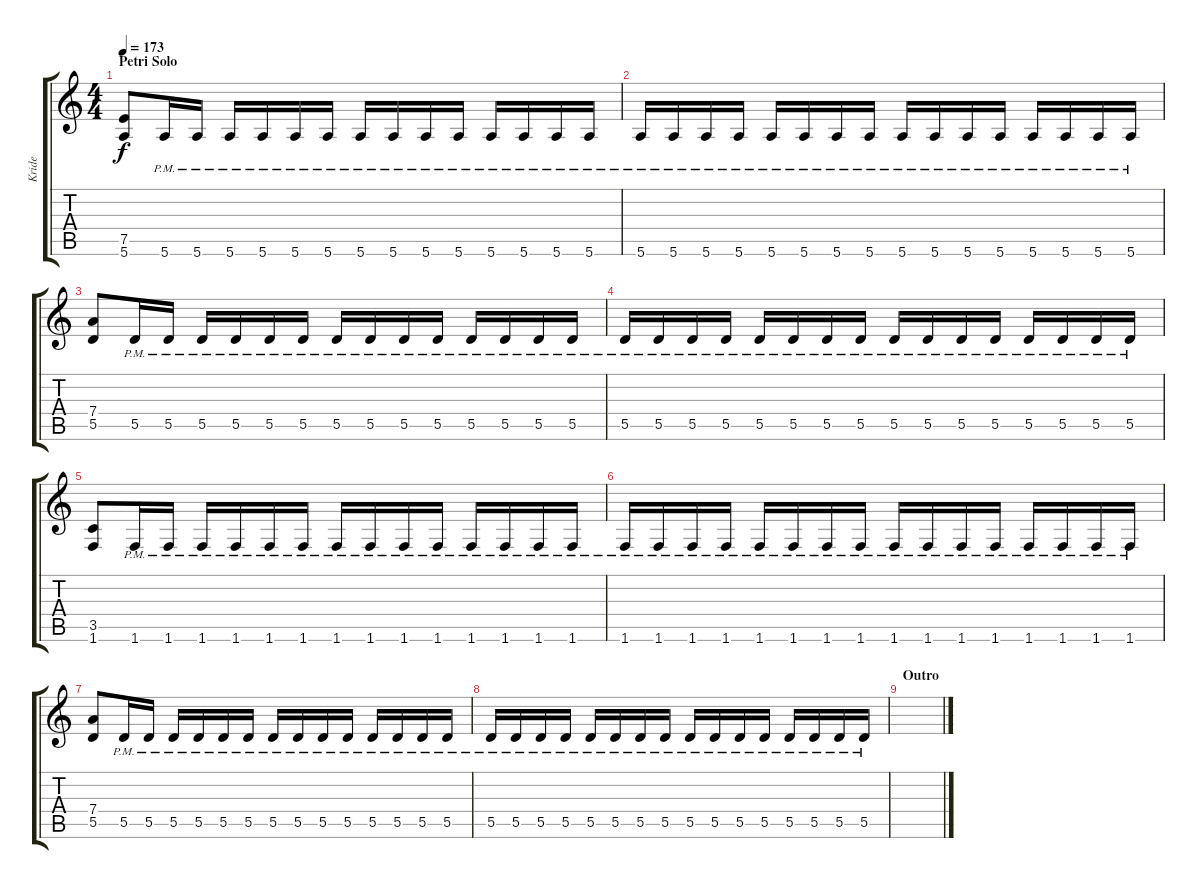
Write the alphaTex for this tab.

\track ("Kride" "Kride") {instrument distortionguitar}
\staff {score tabs}
\tuning (E4 B3 G3 D3 A2 E2) {hide}
\ts (4 4)
\section ("" "Petri Solo")
\tempo 173
\clef g2
\ks c
(7.5 5.6).8{dy f} 5.6{pm}.16 5.6{pm}.16 5.6{pm}.16 5.6{pm}.16 5.6{pm}.16 5.6{pm}.16 5.6{pm}.16 5.6{pm}.16 5.6{pm}.16 5.6{pm}.16 5.6{pm}.16 5.6{pm}.16 5.6{pm}.16 5.6{pm}.16 |
5.6{pm}.16 5.6{pm}.16 5.6{pm}.16 5.6{pm}.16 5.6{pm}.16 5.6{pm}.16 5.6{pm}.16 5.6{pm}.16 5.6{pm}.16 5.6{pm}.16 5.6{pm}.16 5.6{pm}.16 5.6{pm}.16 5.6{pm}.16 5.6{pm}.16 5.6{pm}.16 |
(7.4 5.5).8 5.5{pm}.16 5.5{pm}.16 5.5{pm}.16 5.5{pm}.16 5.5{pm}.16 5.5{pm}.16 5.5{pm}.16 5.5{pm}.16 5.5{pm}.16 5.5{pm}.16 5.5{pm}.16 5.5{pm}.16 5.5{pm}.16 5.5{pm}.16 |
5.5{pm}.16 5.5{pm}.16 5.5{pm}.16 5.5{pm}.16 5.5{pm}.16 5.5{pm}.16 5.5{pm}.16 5.5{pm}.16 5.5{pm}.16 5.5{pm}.16 5.5{pm}.16 5.5{pm}.16 5.5{pm}.16 5.5{pm}.16 5.5{pm}.16 5.5{pm}.16 |
(3.5 1.6).8 1.6{pm}.16 1.6{pm}.16 1.6{pm}.16 1.6{pm}.16 1.6{pm}.16 1.6{pm}.16 1.6{pm}.16 1.6{pm}.16 1.6{pm}.16 1.6{pm}.16 1.6{pm}.16 1.6{pm}.16 1.6{pm}.16 1.6{pm}.16 |
1.6{pm}.16 1.6{pm}.16 1.6{pm}.16 1.6{pm}.16 1.6{pm}.16 1.6{pm}.16 1.6{pm}.16 1.6{pm}.16 1.6{pm}.16 1.6{pm}.16 1.6{pm}.16 1.6{pm}.16 1.6{pm}.16 1.6{pm}.16 1.6{pm}.16 1.6{pm}.16 |
(7.4 5.5).8 5.5{pm}.16 5.5{pm}.16 5.5{pm}.16 5.5{pm}.16 5.5{pm}.16 5.5{pm}.16 5.5{pm}.16 5.5{pm}.16 5.5{pm}.16 5.5{pm}.16 5.5{pm}.16 5.5{pm}.16 5.5{pm}.16 5.5{pm}.16 |
5.5{pm}.16 5.5{pm}.16 5.5{pm}.16 5.5{pm}.16 5.5{pm}.16 5.5{pm}.16 5.5{pm}.16 5.5{pm}.16 5.5{pm}.16 5.5{pm}.16 5.5{pm}.16 5.5{pm}.16 5.5{pm}.16 5.5{pm}.16 5.5{pm}.16 5.5{pm}.16 |
\section ("" "Outro")
